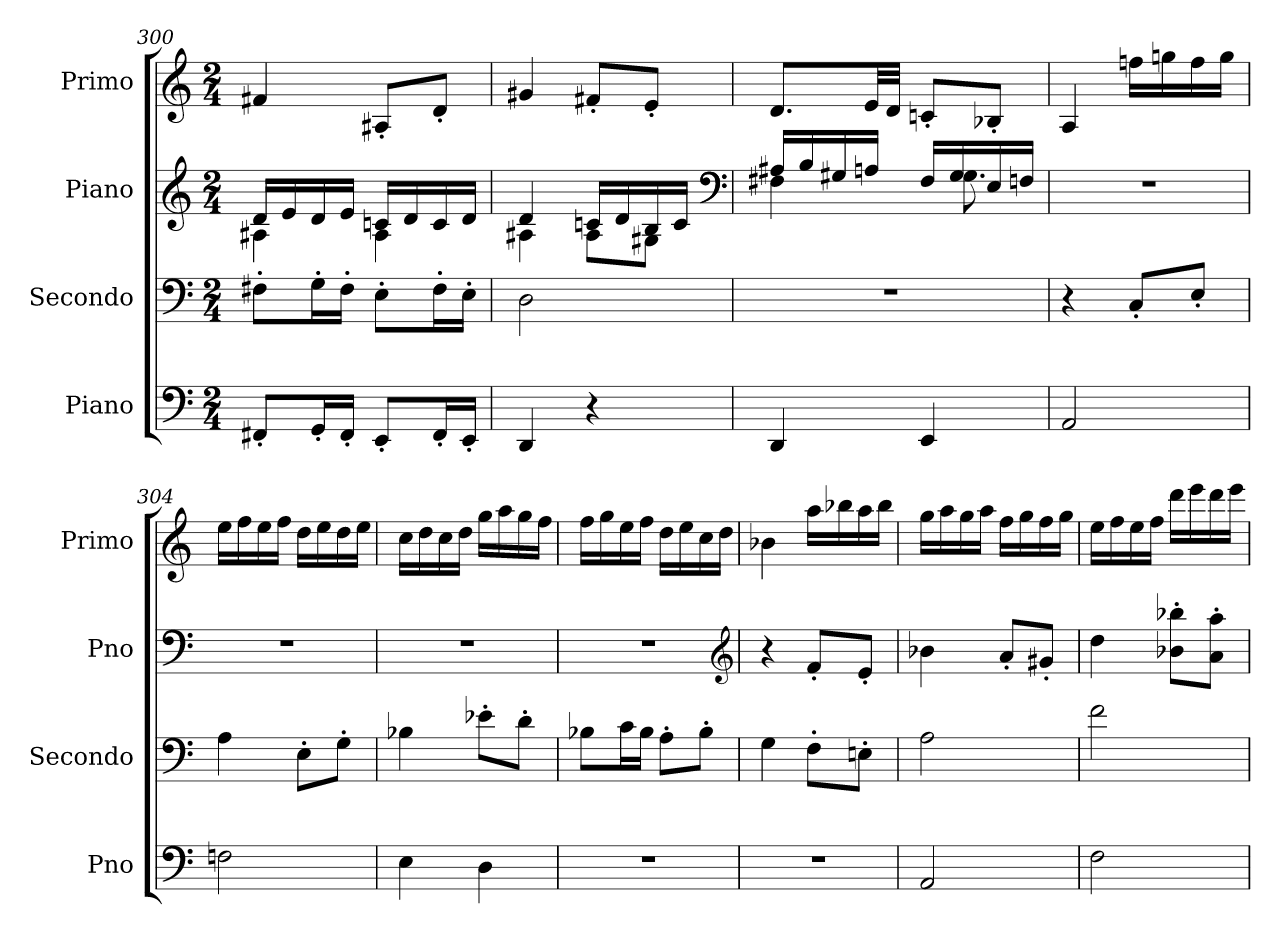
**kern	**kern	**kern	**kern
*part4	*part3	*part2	*part1
*staff4	*staff3	*staff2	*staff1
*I"Piano	*I"Secondo	*I"Piano	*I"Primo
*I'Pno	*I'Secondo	*I'Pno	*I'Primo
*clefF4	*clefF4	*clefG2	*clefG2
*k[]	*k[]	*k[]	*k[]
*C:	*C:	*C:	*C:
*M2/4	*M2/4	*M2/4	*M2/4
=300	=300	=300	=300
*	*	*^	*
8FF#X'/L	8F#X'\L	16d/LL	4A#X\	4f#X/
.	.	16e/	.	.
16GG'/L	16G'\L	16d/	.	.
16FF#'/JJ	16F#'\JJ	16e/JJ	.	.
8EE'/L	8E'\L	16cn/LL	4A#\	8A#X'/L
.	.	16d/	.	.
16FF#'/L	16F#'\L	16c/	.	8d'/J
16EE'/JJ	16E'\JJ	16d/JJ	.	.
=301	=301	=301	=301	=301
4DD/	2D\	4d/	4A#X\	4g#X/
4r	.	16cn/LL	8A#\L	8f#X'/L
.	.	16d/	.	.
.	.	16B/	8G#X\J	8e'/J
.	.	16c/JJ	.	.
*	*	*clefF4	*	*
=302	=302	=302	=302	=302
4DD/	2r	16A#X/LL	4F#X\	8.d/L
.	.	16B/	.	.
.	.	16G#X/	.	.
.	.	16An/JJ	.	32e/LL
.	.	.	.	32d/JJJ
4EE/	.	16F#/LL	16ryy	8cn'/L
.	.	16G#/	8.G#\	.
.	.	16E/	.	8B-X'/J
.	.	16Fn/JJ	.	.
*	*	*v	*v	*
!!LO:PB:g=z
=303	=303	=303	=303
2AA/	4r	2r	4A/
.	8C'/L	.	16ffn\LL
.	.	.	16ggn\
.	8E'/J	.	16ff\
.	.	.	16gg\JJ
!!LO:PB:g=z
=304	=304	=304	=304
2Fn\	4A\	2r	16ee\LL
.	.	.	16ff\
.	.	.	16ee\
.	.	.	16ff\JJ
.	8E'\L	.	16dd\LL
.	.	.	16ee\
.	8G'\J	.	16dd\
.	.	.	16ee\JJ
=305	=305	=305	=305
4E\	4B-X\	2r	16cc\LL
.	.	.	16dd\
.	.	.	16cc\
.	.	.	16dd\JJ
4D\	8e-X'\L	.	16gg\LL
.	.	.	16aa\
.	8d'\J	.	16gg\
.	.	.	16ff\JJ
=306	=306	=306	=306
2r	8B-X\L	2r	16ff\LL
.	.	.	16gg\
.	16c\L	.	16ee\
.	16B-\JJ	.	16ff\JJ
.	8A'\L	.	16dd\LL
.	.	.	16ee\
.	8B-'\J	.	16cc\
.	.	.	16dd\JJ
*	*	*clefG2	*
=307	=307	=307	=307
2r	4G\	4r	4b-X\
.	8F'\L	8f'/L	16aa\LL
.	.	.	16bb-X\
.	8En'\J	8e'/J	16aa\
.	.	.	16bb-\JJ
=308	=308	=308	=308
2AA/	2A\	4b-X\	16gg\LL
.	.	.	16aa\
.	.	.	16gg\
.	.	.	16aa\JJ
.	.	8a'/L	16ff\LL
.	.	.	16gg\
.	.	8g#X'/J	16ff\
.	.	.	16gg\JJ
=309	=309	=309	=309
2F\	2f\	4dd\	16ee\LL
.	.	.	16ff\
.	.	.	16ee\
.	.	.	16ff\JJ
.	.	8b-X\' 8bb-X\'L	16ddd\LL
.	.	.	16eee\
.	.	8a\' 8aa\'J	16ddd\
.	.	.	16eee\JJ
=	=	=	=
*-	*-	*-	*-
